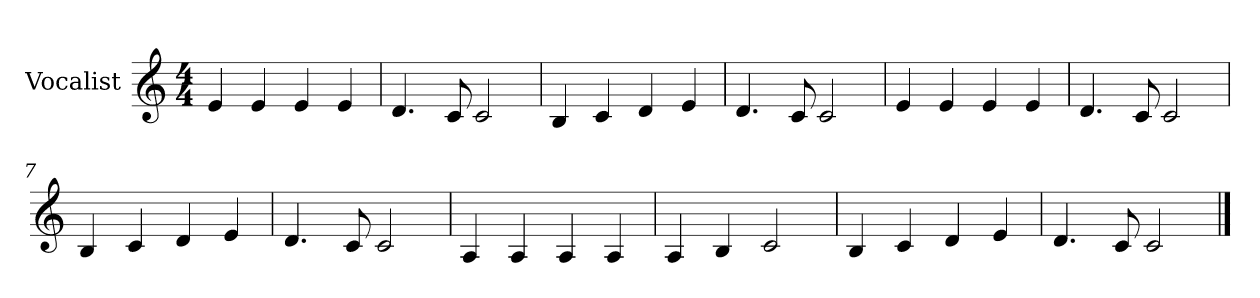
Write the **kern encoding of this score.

**kern
*part1
*staff1
*I"Vocalist
*k[]
*C:
*M4/4
=1
4e
4e
4e
4e
=2
4.d
8c
2c
=3
4B
4c
4d
4e
=4
4.d
8c
2c
=5
4e
4e
4e
4e
=6
4.d
8c
2c
=7
4B
4c
4d
4e
=8
4.d
8c
2c
=9
4A
4A
4A
4A
=10
4A
4B
2c
=11
4B
4c
4d
4e
=12
4.d
8c
2c
==
*-
